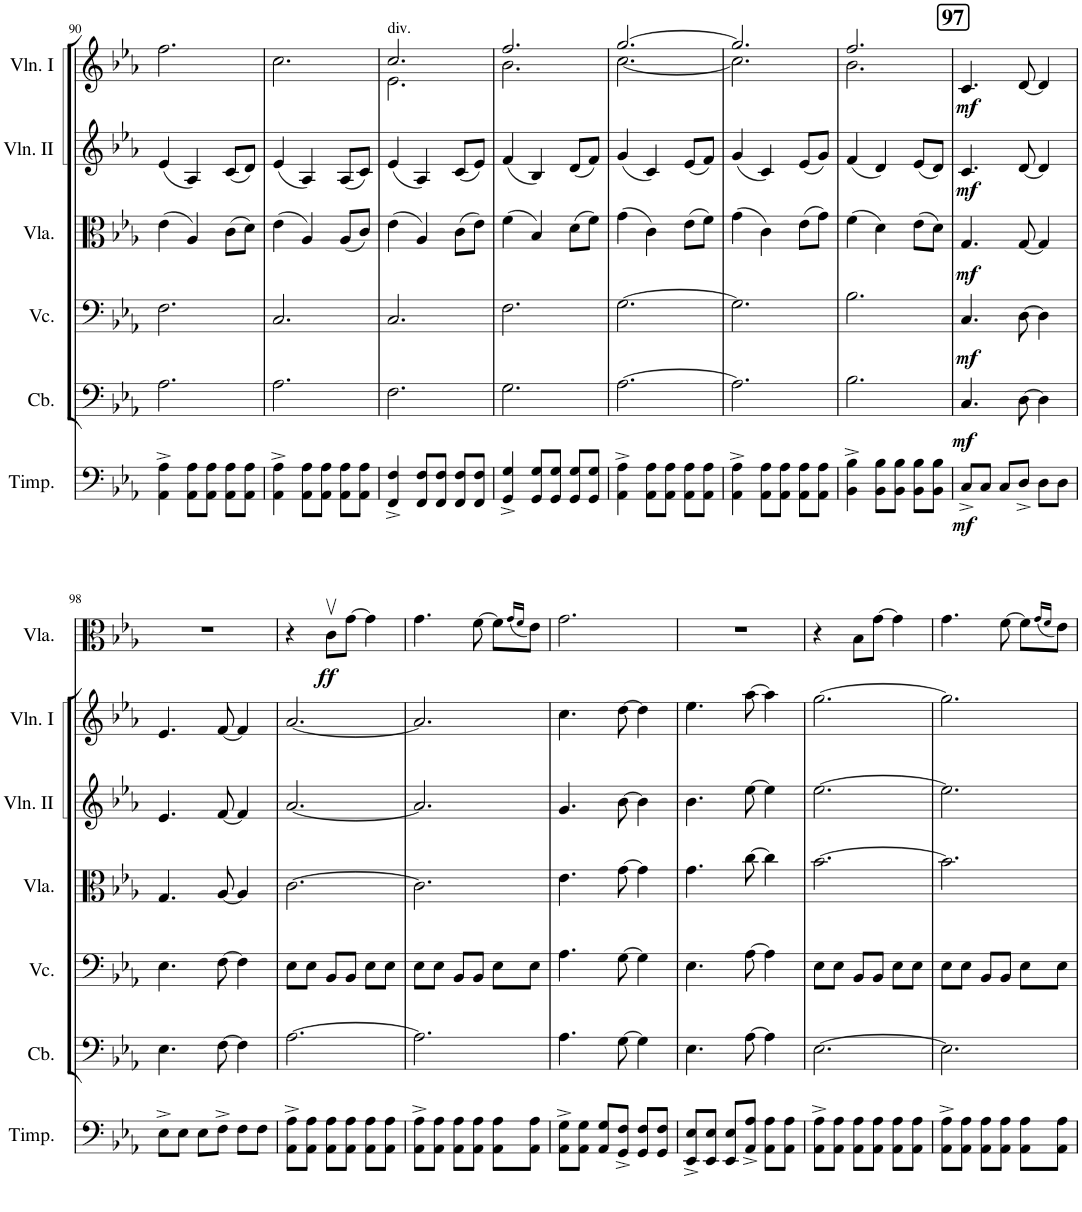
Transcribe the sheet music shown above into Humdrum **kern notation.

**kern	**dynam	**kern	**dynam	**kern	**dynam	**kern	**dynam	**kern	**dynam	**kern	**dynam	**kern	**dynam
*part7	*part7	*part6	*part6	*part5	*part5	*part4	*part4	*part3	*part3	*part2	*part2	*part1	*part1
*staff7	*staff7	*staff6	*staff6	*staff5	*staff5	*staff4	*staff4	*staff3	*staff3	*staff2	*staff2	*staff1	*staff1
*I"Timpani	*	*I"Contrabass	*	*I"Violoncello	*	*I"Viola	*	*I"Violin II	*	*I"Violin I	*	*I"Viola	*
*I'Timp.	*	*I'Cb.	*	*I'Vc.	*	*I'Vla.	*	*I'Vln. II	*	*I'Vln. I	*	*I'Vla.	*
!!LO:PB:g=z
*clefF4	*	*clefF4	*	*clefF4	*	*clefC3	*	*clefG2	*	*clefG2	*	*clefC3	*
*	*	*Trd7c12	*	*	*	*	*	*	*	*	*	*	*
*k[b-e-a-]	*	*k[b-e-a-]	*	*k[b-e-a-]	*	*k[b-e-a-]	*	*k[b-e-a-]	*	*k[b-e-a-]	*	*k[b-e-a-]	*
*M3/4	*	*M3/4	*	*M3/4	*	*M3/4	*	*M3/4	*	*M3/4	*	*M3/4	*
=90	=90	=90	=90	=90	=90	=90	=90	=90	=90	=90	=90	=90	=90
4AA-\^ 4A-\^	.	2.A-\	.	2.F\	.	(4e-\	.	(4e-/	.	2.ff\	.	2.r	.
8AA-\ 8A-\L	.	.	.	.	.	4A-/)	.	4A-/)	.	.	.	.	.
8AA-\ 8A-\J	.	.	.	.	.	.	.	.	.	.	.	.	.
8AA-\ 8A-\L	.	.	.	.	.	(8c\L	.	(8c/L	.	.	.	.	.
8AA-\ 8A-\J	.	.	.	.	.	8d\J)	.	8d/J)	.	.	.	.	.
=91	=91	=91	=91	=91	=91	=91	=91	=91	=91	=91	=91	=91	=91
4AA-\^ 4A-\^	.	2.A-\	.	2.C/	.	(4e-\	.	(4e-/	.	2.cc\	.	2.r	.
8AA-\ 8A-\L	.	.	.	.	.	4A-/)	.	4A-/)	.	.	.	.	.
8AA-\ 8A-\J	.	.	.	.	.	.	.	.	.	.	.	.	.
8AA-\ 8A-\L	.	.	.	.	.	(8A-/L	.	(8A-/L	.	.	.	.	.
8AA-\ 8A-\J	.	.	.	.	.	8c/J)	.	8c/J)	.	.	.	.	.
=92	=92	=92	=92	=92	=92	=92	=92	=92	=92	=92	=92	=92	=92
*	*	*	*	*	*	*	*	*	*	*^	*	*	*
!	!	!	!	!	!	!	!	!	!	!LO:TX:a:t=div.	!	!	!	!
4FF/^ 4F/^	.	2.F\	.	2.C/	.	(4e-\	.	(4e-/	.	2.cc/	2.e-\	.	2.r	.
8FF/ 8F/L	.	.	.	.	.	4A-/)	.	4A-/)	.	.	.	.	.	.
8FF/ 8F/J	.	.	.	.	.	.	.	.	.	.	.	.	.	.
8FF/ 8F/L	.	.	.	.	.	(8c\L	.	(8c/L	.	.	.	.	.	.
8FF/ 8F/J	.	.	.	.	.	8e-\J)	.	8e-/J)	.	.	.	.	.	.
=93	=93	=93	=93	=93	=93	=93	=93	=93	=93	=93	=93	=93	=93	=93
4GG/^ 4G/^	.	2.G\	.	2.F\	.	(4f\	.	(4f/	.	2.ff/	2.b-\	.	2.r	.
8GG/ 8G/L	.	.	.	.	.	4B-/)	.	4B-/)	.	.	.	.	.	.
8GG/ 8G/J	.	.	.	.	.	.	.	.	.	.	.	.	.	.
8GG/ 8G/L	.	.	.	.	.	(8d\L	.	(8d/L	.	.	.	.	.	.
8GG/ 8G/J	.	.	.	.	.	8f\J)	.	8f/J)	.	.	.	.	.	.
=94	=94	=94	=94	=94	=94	=94	=94	=94	=94	=94	=94	=94	=94	=94
4AA-\^ 4A-\^	.	[2.A-\	.	[2.G\	.	(4g\	.	(4g/	.	[2.gg/	[2.cc\	.	2.r	.
8AA-\ 8A-\L	.	.	.	.	.	4c\)	.	4c/)	.	.	.	.	.	.
8AA-\ 8A-\J	.	.	.	.	.	.	.	.	.	.	.	.	.	.
8AA-\ 8A-\L	.	.	.	.	.	(8e-\L	.	(8e-/L	.	.	.	.	.	.
8AA-\ 8A-\J	.	.	.	.	.	8f\J)	.	8f/J)	.	.	.	.	.	.
=95	=95	=95	=95	=95	=95	=95	=95	=95	=95	=95	=95	=95	=95	=95
4AA-\^ 4A-\^	.	2.A-\]	.	2.G\]	.	(4g\	.	(4g/	.	2.gg/]	2.cc\]	.	2.r	.
8AA-\ 8A-\L	.	.	.	.	.	4c\)	.	4c/)	.	.	.	.	.	.
8AA-\ 8A-\J	.	.	.	.	.	.	.	.	.	.	.	.	.	.
8AA-\ 8A-\L	.	.	.	.	.	(8e-\L	.	(8e-/L	.	.	.	.	.	.
8AA-\ 8A-\J	.	.	.	.	.	8g\J)	.	8g/J)	.	.	.	.	.	.
=96	=96	=96	=96	=96	=96	=96	=96	=96	=96	=96	=96	=96	=96	=96
4BB-\^ 4B-\^	.	2.B-\	.	2.B-\	.	(4f\	.	(4f/	.	2.ff/	2.b-\	.	2.r	.
8BB-\ 8B-\L	.	.	.	.	.	4d\)	.	4d/)	.	.	.	.	.	.
8BB-\ 8B-\J	.	.	.	.	.	.	.	.	.	.	.	.	.	.
8BB-\ 8B-\L	.	.	.	.	.	(8e-\L	.	(8e-/L	.	.	.	.	.	.
8BB-\ 8B-\J	.	.	.	.	.	8d\J)	.	8d/J)	.	.	.	.	.	.
*	*	*	*	*	*	*	*	*	*	*v	*v	*	*	*
!!LO:REH:place=s1:a:B:cj:fs=14:t=97
=97	=97	=97	=97	=97	=97	=97	=97	=97	=97	=97	=97	=97	=97
!	!LO:DY:b	!	!LO:DY:b	!	!LO:DY:b	!	!LO:DY:b	!	!LO:DY:b	!	!LO:DY:b	!	!
8C^/L	mf	4.C/	mf	4.C/	mf	4.G/	mf	4.c/	mf	4.c/	mf	2.r	.
8C/J	.	.	.	.	.	.	.	.	.	.	.	.	.
8C/L	.	.	.	.	.	.	.	.	.	.	.	.	.
8D^/J	.	[8D\	.	[8D\	.	[8G/	.	[8d/	.	[8d/	.	.	.
8D\L	.	4D\]	.	4D\]	.	4G/]	.	4d/]	.	4d/]	.	.	.
8D\J	.	.	.	.	.	.	.	.	.	.	.	.	.
!!LO:LB:g=z
=98	=98	=98	=98	=98	=98	=98	=98	=98	=98	=98	=98	=98	=98
8E-^\L	.	4.E-\	.	4.E-\	.	4.G/	.	4.e-/	.	4.e-/	.	2.r	.
8E-\J	.	.	.	.	.	.	.	.	.	.	.	.	.
8E-\L	.	.	.	.	.	.	.	.	.	.	.	.	.
8F^\J	.	[8F\	.	[8F\	.	[8A-/	.	[8f/	.	[8f/	.	.	.
8F\L	.	4F\]	.	4F\]	.	4A-/]	.	4f/]	.	4f/]	.	.	.
8F\J	.	.	.	.	.	.	.	.	.	.	.	.	.
=99	=99	=99	=99	=99	=99	=99	=99	=99	=99	=99	=99	=99	=99
8AA-\^ 8A-\^L	.	[2.A-\	.	8E-\L	.	[2.c\	.	[2.a-/	.	[2.a-/	.	4r	.
8AA-\ 8A-\J	.	.	.	8E-\J	.	.	.	.	.	.	.	.	.
!	!	!	!	!	!	!	!	!	!	!	!	!	!LO:DY:b
8AA-\ 8A-\L	.	.	.	8BB-/L	.	.	.	.	.	.	.	8cv\L	ff
8AA-\ 8A-\J	.	.	.	8BB-/J	.	.	.	.	.	.	.	[8g\J	.
8AA-\ 8A-\L	.	.	.	8E-\L	.	.	.	.	.	.	.	4g\]	.
8AA-\ 8A-\J	.	.	.	8E-\J	.	.	.	.	.	.	.	.	.
=100	=100	=100	=100	=100	=100	=100	=100	=100	=100	=100	=100	=100	=100
8AA-\^ 8A-\^L	.	2.A-\]	.	8E-\L	.	2.c\]	.	2.a-/]	.	2.a-/]	.	4.g\	.
8AA-\ 8A-\J	.	.	.	8E-\J	.	.	.	.	.	.	.	.	.
8AA-\ 8A-\L	.	.	.	8BB-/L	.	.	.	.	.	.	.	.	.
8AA-\ 8A-\J	.	.	.	8BB-/J	.	.	.	.	.	.	.	[8f\	.
8AA-\ 8A-\L	.	.	.	8E-\L	.	.	.	.	.	.	.	8f\L]	.
.	.	.	.	.	.	.	.	.	.	.	.	(16qg/LL	.
.	.	.	.	.	.	.	.	.	.	.	.	16qf/JJ	.
8AA-\ 8A-\J	.	.	.	8E-\J	.	.	.	.	.	.	.	8e-\J)	.
=101	=101	=101	=101	=101	=101	=101	=101	=101	=101	=101	=101	=101	=101
8AA-\^ 8G\^L	.	4.A-\	.	4.A-\	.	4.e-\	.	4.g/	.	4.cc\	.	2.g\	.
8AA-\ 8G\J	.	.	.	.	.	.	.	.	.	.	.	.	.
8AA-/ 8G/L	.	.	.	.	.	.	.	.	.	.	.	.	.
8GG/^ 8F/^J	.	[8G\	.	[8G\	.	[8g\	.	[8b-\	.	[8dd\	.	.	.
8GG/ 8F/L	.	4G\]	.	4G\]	.	4g\]	.	4b-\]	.	4dd\]	.	.	.
8GG/ 8F/J	.	.	.	.	.	.	.	.	.	.	.	.	.
=102	=102	=102	=102	=102	=102	=102	=102	=102	=102	=102	=102	=102	=102
8EE-/^ 8E-/^L	.	4.E-\	.	4.E-\	.	4.g\	.	4.b-\	.	4.ee-\	.	2.r	.
8EE-/ 8E-/J	.	.	.	.	.	.	.	.	.	.	.	.	.
8EE-/ 8E-/L	.	.	.	.	.	.	.	.	.	.	.	.	.
8AA-/^ 8A-/^J	.	[8A-\	.	[8A-\	.	[8cc\	.	[8ee-\	.	[8aa-\	.	.	.
8AA-\ 8A-\L	.	4A-\]	.	4A-\]	.	4cc\]	.	4ee-\]	.	4aa-\]	.	.	.
8AA-\ 8A-\J	.	.	.	.	.	.	.	.	.	.	.	.	.
=103	=103	=103	=103	=103	=103	=103	=103	=103	=103	=103	=103	=103	=103
8AA-\^ 8A-\^L	.	[2.E-\	.	8E-\L	.	[2.b-\	.	[2.ee-\	.	[2.gg\	.	4r	.
8AA-\ 8A-\J	.	.	.	8E-\J	.	.	.	.	.	.	.	.	.
8AA-\ 8A-\L	.	.	.	8BB-/L	.	.	.	.	.	.	.	8B-\L	.
8AA-\ 8A-\J	.	.	.	8BB-/J	.	.	.	.	.	.	.	[8g\J	.
8AA-\ 8A-\L	.	.	.	8E-\L	.	.	.	.	.	.	.	4g\]	.
8AA-\ 8A-\J	.	.	.	8E-\J	.	.	.	.	.	.	.	.	.
=104	=104	=104	=104	=104	=104	=104	=104	=104	=104	=104	=104	=104	=104
8AA-\^ 8A-\^L	.	2.E-\]	.	8E-\L	.	2.b-\]	.	2.ee-\]	.	2.gg\]	.	4.g\	.
8AA-\ 8A-\J	.	.	.	8E-\J	.	.	.	.	.	.	.	.	.
8AA-\ 8A-\L	.	.	.	8BB-/L	.	.	.	.	.	.	.	.	.
8AA-\ 8A-\J	.	.	.	8BB-/J	.	.	.	.	.	.	.	[8f\	.
8AA-\ 8A-\L	.	.	.	8E-\L	.	.	.	.	.	.	.	8f\L]	.
.	.	.	.	.	.	.	.	.	.	.	.	(16qg/LL	.
.	.	.	.	.	.	.	.	.	.	.	.	16qf/JJ	.
8AA-\ 8A-\J	.	.	.	8E-\J	.	.	.	.	.	.	.	8e-\J)	.
=	=	=	=	=	=	=	=	=	=	=	=	=	=
*-	*-	*-	*-	*-	*-	*-	*-	*-	*-	*-	*-	*-	*-
